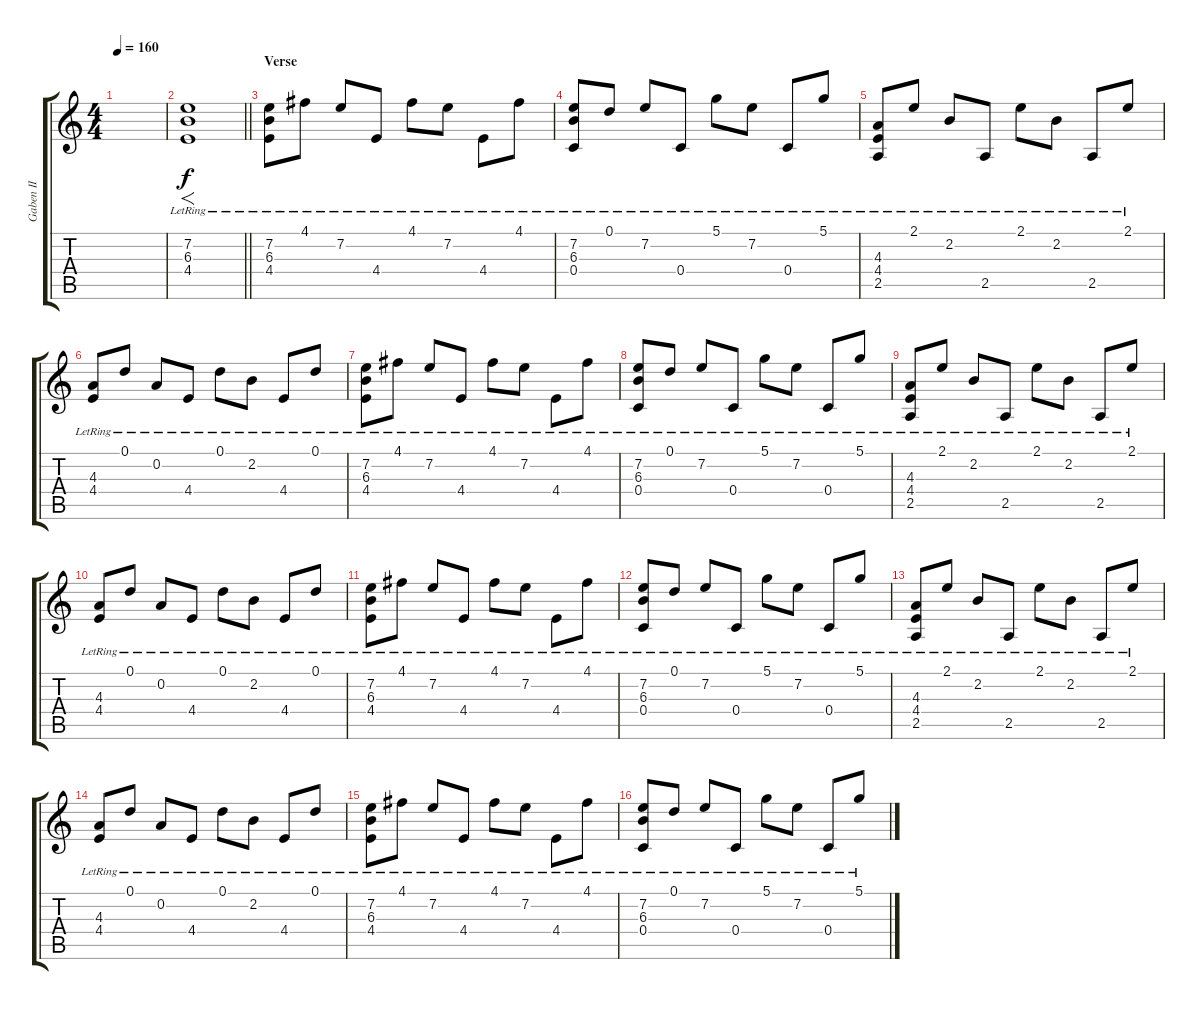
\track ("Gaben II" "Gaben II") {instrument electricguitarjazz}
\staff {score tabs}
\tuning (D4 A3 F3 C3 G2 C2) {hide}
\ts (4 4)
\tempo 160
\clef g2
\ks c
|
\barLineRight lightlight
(7.2{lr} 6.3{lr} 4.4{lr}).1{f} |
\section ("" "Verse")
(7.2{lr} 6.3{lr} 4.4{lr}).8 4.1{lr}.8 7.2{lr}.8 4.4{lr}.8 4.1{lr}.8 7.2{lr}.8 4.4{lr}.8 4.1{lr}.8 |
(7.2{lr} 6.3{lr} 0.4{lr}).8 0.1{lr}.8 7.2{lr}.8 0.4{lr}.8 5.1{lr}.8 7.2{lr}.8 0.4{lr}.8 5.1{lr}.8 |
(4.3{lr} 4.4{lr} 2.5{lr}).8 2.1{lr}.8 2.2{lr}.8 2.5{lr}.8 2.1{lr}.8 2.2{lr}.8 2.5{lr}.8 2.1{lr}.8 |
(4.3{lr} 4.4{lr}).8 0.1{lr}.8 0.2{lr}.8 4.4{lr}.8 0.1{lr}.8 2.2{lr}.8 4.4{lr}.8 0.1{lr}.8 |
(7.2{lr} 6.3{lr} 4.4{lr}).8 4.1{lr}.8 7.2{lr}.8 4.4{lr}.8 4.1{lr}.8 7.2{lr}.8 4.4{lr}.8 4.1{lr}.8 |
(7.2{lr} 6.3{lr} 0.4{lr}).8 0.1{lr}.8 7.2{lr}.8 0.4{lr}.8 5.1{lr}.8 7.2{lr}.8 0.4{lr}.8 5.1{lr}.8 |
(4.3{lr} 4.4{lr} 2.5{lr}).8 2.1{lr}.8 2.2{lr}.8 2.5{lr}.8 2.1{lr}.8 2.2{lr}.8 2.5{lr}.8 2.1{lr}.8 |
(4.3{lr} 4.4{lr}).8 0.1{lr}.8 0.2{lr}.8 4.4{lr}.8 0.1{lr}.8 2.2{lr}.8 4.4{lr}.8 0.1{lr}.8 |
(7.2{lr} 6.3{lr} 4.4{lr}).8 4.1{lr}.8 7.2{lr}.8 4.4{lr}.8 4.1{lr}.8 7.2{lr}.8 4.4{lr}.8 4.1{lr}.8 |
(7.2{lr} 6.3{lr} 0.4{lr}).8 0.1{lr}.8 7.2{lr}.8 0.4{lr}.8 5.1{lr}.8 7.2{lr}.8 0.4{lr}.8 5.1{lr}.8 |
(4.3{lr} 4.4{lr} 2.5{lr}).8 2.1{lr}.8 2.2{lr}.8 2.5{lr}.8 2.1{lr}.8 2.2{lr}.8 2.5{lr}.8 2.1{lr}.8 |
(4.3{lr} 4.4{lr}).8 0.1{lr}.8 0.2{lr}.8 4.4{lr}.8 0.1{lr}.8 2.2{lr}.8 4.4{lr}.8 0.1{lr}.8 |
(7.2{lr} 6.3{lr} 4.4{lr}).8 4.1{lr}.8 7.2{lr}.8 4.4{lr}.8 4.1{lr}.8 7.2{lr}.8 4.4{lr}.8 4.1{lr}.8 |
(7.2{lr} 6.3{lr} 0.4{lr}).8 0.1{lr}.8 7.2{lr}.8 0.4{lr}.8 5.1{lr}.8 7.2{lr}.8 0.4{lr}.8 5.1{lr}.8
